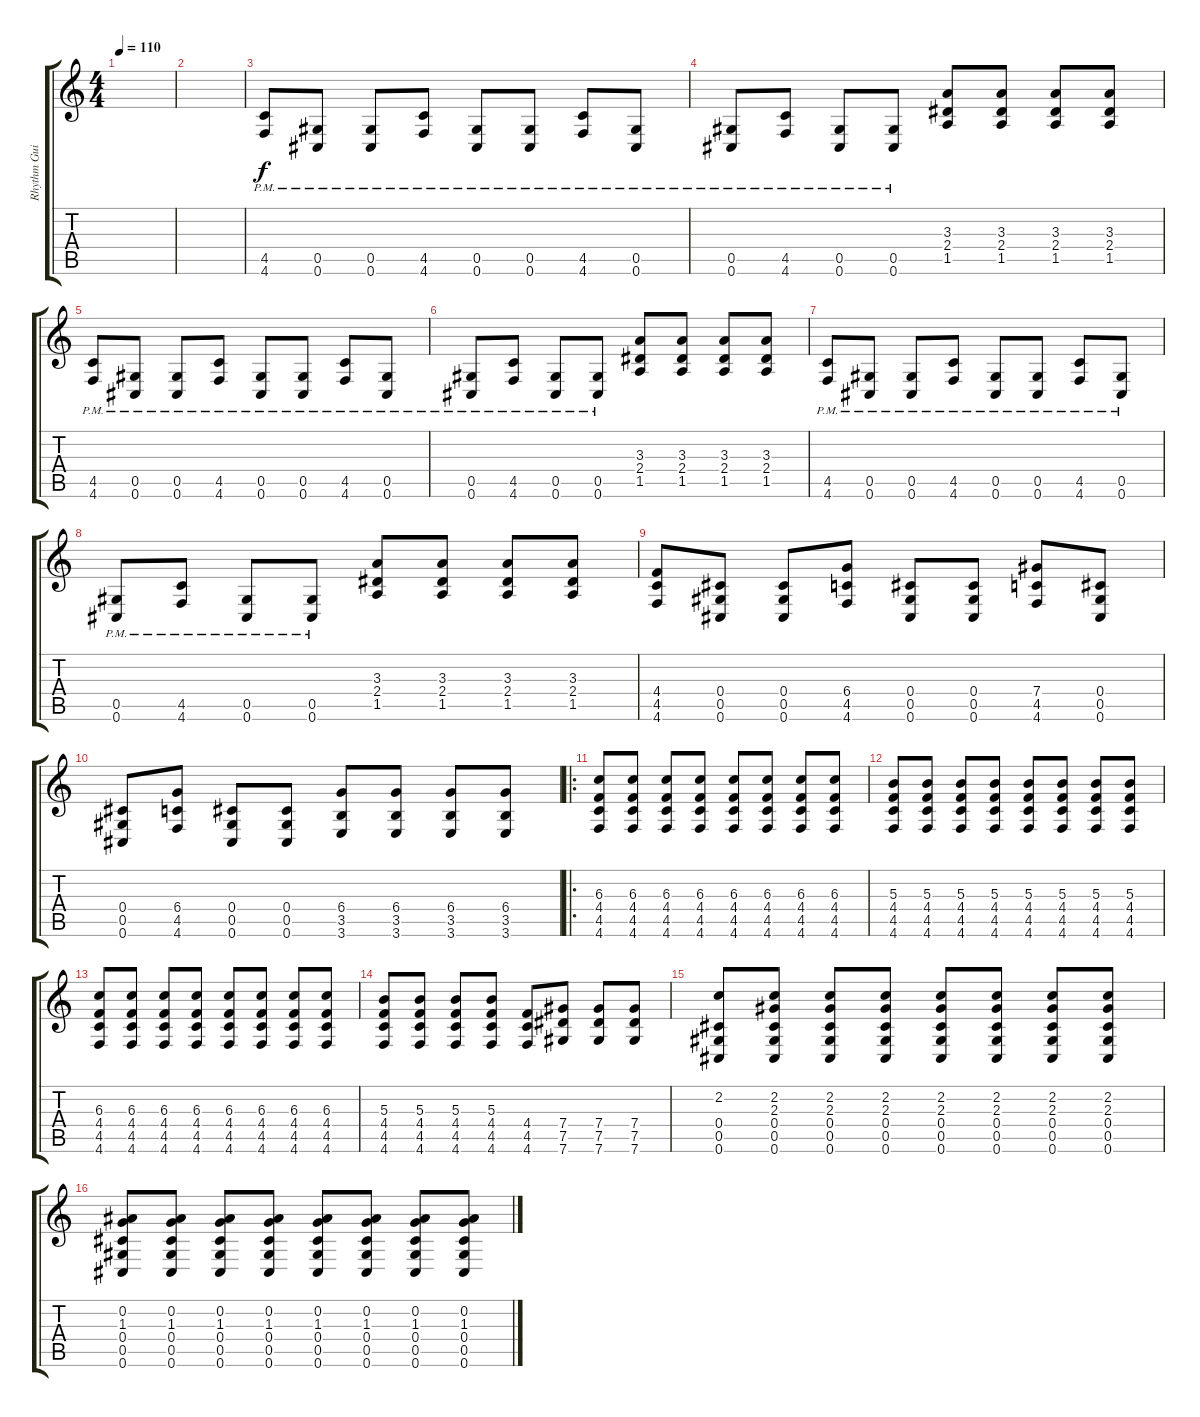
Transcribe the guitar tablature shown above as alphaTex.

\track ("Rhythm Guitar 1" "Rhythm Gui") {instrument distortionguitar}
\staff {score tabs}
\tuning (Eb4 Bb3 Gb3 Db3 Ab2 Db2) {hide}
\ts (4 4)
\tempo 110
\clef g2
\ks c
|
|
(4.5{pm} 4.6{pm}).8 (0.5{pm} 0.6{pm}).8 (0.5{pm} 0.6{pm}).8 (4.5{pm} 4.6{pm}).8 (0.5{pm} 0.6{pm}).8 (0.5{pm} 0.6{pm}).8 (4.5{pm} 4.6{pm}).8 (0.5{pm} 0.6{pm}).8 |
(0.5{pm} 0.6{pm}).8 (4.5{pm} 4.6{pm}).8 (0.5{pm} 0.6{pm}).8 (0.5{pm} 0.6{pm}).8 (3.3 2.4 1.5).8 (3.3 2.4 1.5).8 (3.3 2.4 1.5).8 (3.3 2.4 1.5).8 |
(4.5{pm} 4.6{pm}).8 (0.5{pm} 0.6{pm}).8 (0.5{pm} 0.6{pm}).8 (4.5{pm} 4.6{pm}).8 (0.5{pm} 0.6{pm}).8 (0.5{pm} 0.6{pm}).8 (4.5{pm} 4.6{pm}).8 (0.5{pm} 0.6{pm}).8 |
(0.5{pm} 0.6{pm}).8 (4.5{pm} 4.6{pm}).8 (0.5{pm} 0.6{pm}).8 (0.5{pm} 0.6{pm}).8 (3.3 2.4 1.5).8 (3.3 2.4 1.5).8 (3.3 2.4 1.5).8 (3.3 2.4 1.5).8 |
(4.5{pm} 4.6{pm}).8 (0.5{pm} 0.6{pm}).8 (0.5{pm} 0.6{pm}).8 (4.5{pm} 4.6{pm}).8 (0.5{pm} 0.6{pm}).8 (0.5{pm} 0.6{pm}).8 (4.5{pm} 4.6{pm}).8 (0.5{pm} 0.6{pm}).8 |
(0.5{pm} 0.6{pm}).8 (4.5{pm} 4.6{pm}).8 (0.5{pm} 0.6{pm}).8 (0.5{pm} 0.6{pm}).8 (3.3 2.4 1.5).8 (3.3 2.4 1.5).8 (3.3 2.4 1.5).8 (3.3 2.4 1.5).8 |
(4.4 4.5 4.6).8 (0.4 0.5 0.6).8 (0.4 0.5 0.6).8 (6.4 4.5 4.6).8 (0.4 0.5 0.6).8 (0.4 0.5 0.6).8 (7.4 4.5 4.6).8 (0.4 0.5 0.6).8 |
(0.4 0.5 0.6).8 (6.4 4.5 4.6).8 (0.4 0.5 0.6).8 (0.4 0.5 0.6).8 (6.4 3.5 3.6).8 (6.4 3.5 3.6).8 (6.4 3.5 3.6).8 (6.4 3.5 3.6).8 |
\ro
(6.3 4.4 4.5 4.6).8 (6.3 4.4 4.5 4.6).8 (6.3 4.4 4.5 4.6).8 (6.3 4.4 4.5 4.6).8 (6.3 4.4 4.5 4.6).8 (6.3 4.4 4.5 4.6).8 (6.3 4.4 4.5 4.6).8 (6.3 4.4 4.5 4.6).8 |
(5.3 4.4 4.5 4.6).8 (5.3 4.4 4.5 4.6).8 (5.3 4.4 4.5 4.6).8 (5.3 4.4 4.5 4.6).8 (5.3 4.4 4.5 4.6).8 (5.3 4.4 4.5 4.6).8 (5.3 4.4 4.5 4.6).8 (5.3 4.4 4.5 4.6).8 |
(6.3 4.4 4.5 4.6).8 (6.3 4.4 4.5 4.6).8 (6.3 4.4 4.5 4.6).8 (6.3 4.4 4.5 4.6).8 (6.3 4.4 4.5 4.6).8 (6.3 4.4 4.5 4.6).8 (6.3 4.4 4.5 4.6).8 (6.3 4.4 4.5 4.6).8 |
(5.3 4.4 4.5 4.6).8 (5.3 4.4 4.5 4.6).8 (5.3 4.4 4.5 4.6).8 (5.3 4.4 4.5 4.6).8 (4.4 4.5 4.6).8 (7.4 7.5 7.6).8 (7.4 7.5 7.6).8 (7.4 7.5 7.6).8 |
(2.2 0.4 0.5 0.6).8 (2.2 2.3 0.4 0.5 0.6).8 (2.2 2.3 0.4 0.5 0.6).8 (2.2 2.3 0.4 0.5 0.6).8 (2.2 2.3 0.4 0.5 0.6).8 (2.2 2.3 0.4 0.5 0.6).8 (2.2 2.3 0.4 0.5 0.6).8 (2.2 2.3 0.4 0.5 0.6).8 |
(0.2 1.3 0.4 0.5 0.6).8 (0.2 1.3 0.4 0.5 0.6).8 (0.2 1.3 0.4 0.5 0.6).8 (0.2 1.3 0.4 0.5 0.6).8 (0.2 1.3 0.4 0.5 0.6).8 (0.2 1.3 0.4 0.5 0.6).8 (0.2 1.3 0.4 0.5 0.6).8 (0.2 1.3 0.4 0.5 0.6).8
